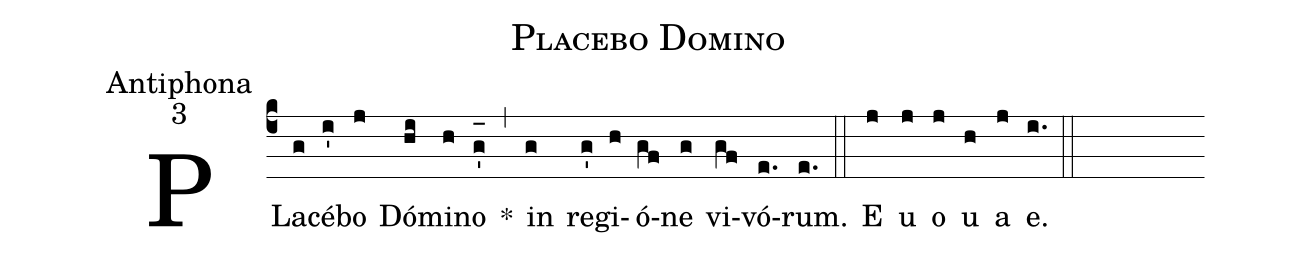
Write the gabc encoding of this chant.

name:Placebo Domino;
office-part:Antiphona;
mode:3;
%%
(c4) PLa(g)cé(i')bo(j) Dó(hi)mi(h)no(g'_[oh:h]) *(,) in(g) re(g')gi(h)ó(gf)ne(g) vi(gf)vó(e.)rum.(e.) (::) <eu>E(j) u(j) o(j) u(h) a(j) e.</eu>(i.) (::)
